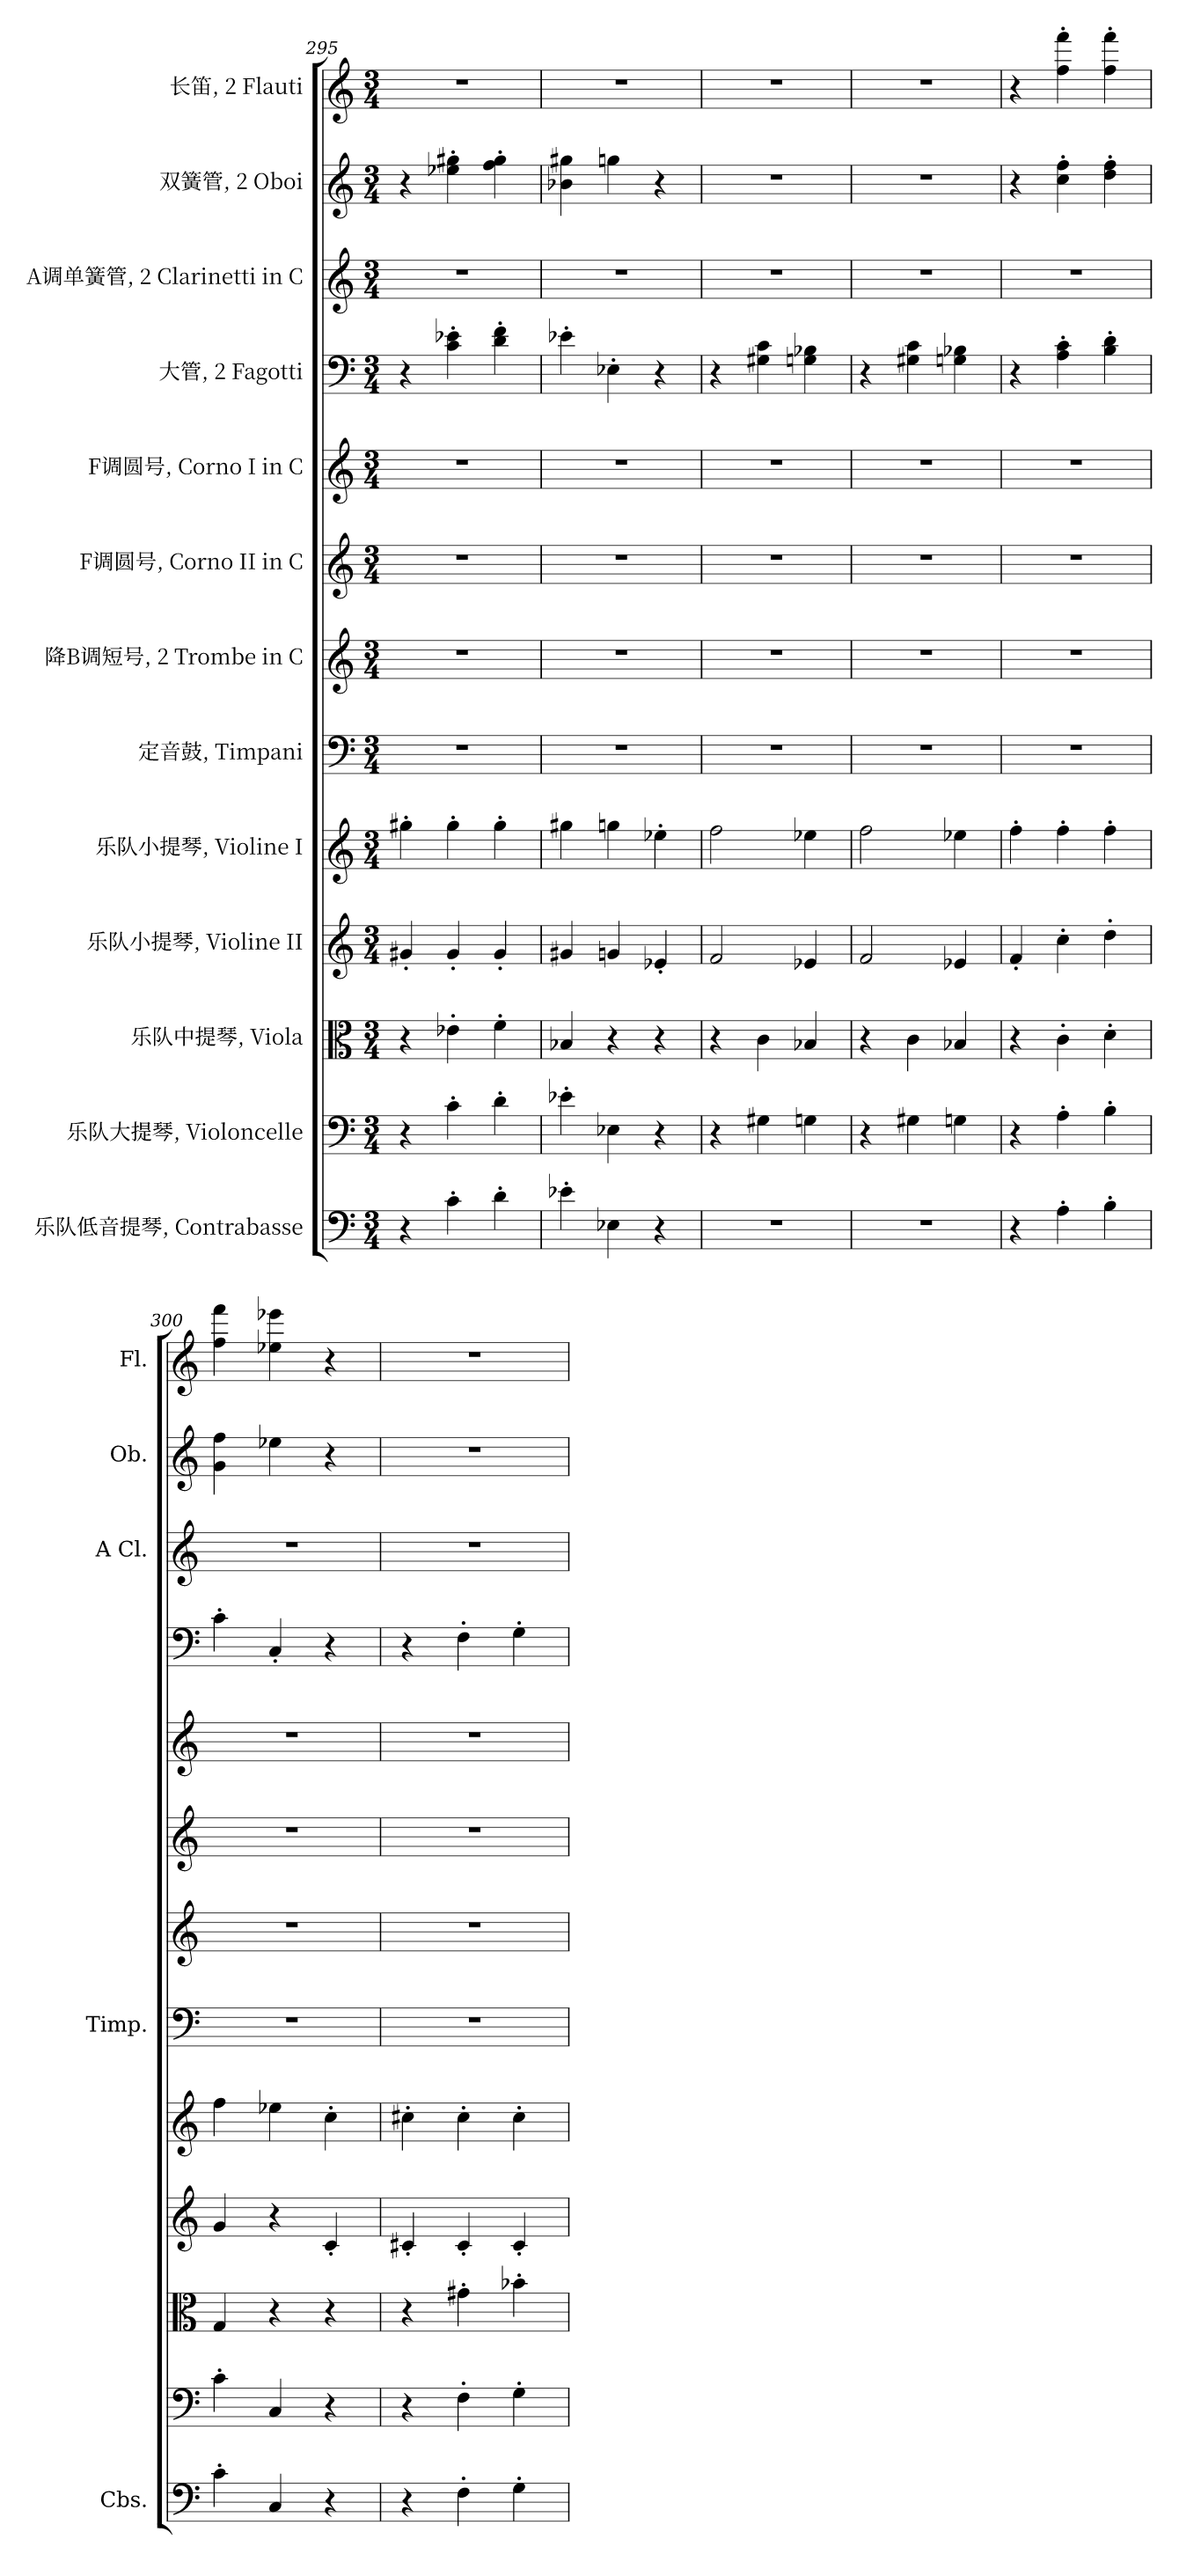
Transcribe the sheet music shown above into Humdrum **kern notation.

**kern	**kern	**kern	**kern	**kern	**kern	**kern	**kern	**kern	**kern	**kern	**kern	**kern
*part13	*part12	*part11	*part10	*part9	*part8	*part7	*part6	*part5	*part4	*part3	*part2	*part1
*staff13	*staff12	*staff11	*staff10	*staff9	*staff8	*staff7	*staff6	*staff5	*staff4	*staff3	*staff2	*staff1
*I"乐队低音提琴, Contrabasse	*I"乐队大提琴, Violoncelle	*I"乐队中提琴, Viola	*I"乐队小提琴, Violine II	*I"乐队小提琴, Violine I	*I"定音鼓, Timpani	*I"降B调短号, 2 Trombe in C	*I"F调圆号, Corno II in C	*I"F调圆号, Corno I in C	*I"大管, 2 Fagotti	*I"A调单簧管, 2 Clarinetti in C	*I"双簧管, 2 Oboi	*I"长笛, 2 Flauti
*I'Cbs.	*	*	*	*	*I'Timp.	*	*	*	*	*I'A Cl.	*I'Ob.	*I'Fl.
*clefF4	*clefF4	*clefC3	*clefG2	*clefG2	*clefF4	*clefG2	*clefG2	*clefG2	*clefF4	*clefG2	*clefG2	*clefG2
*ITrd7c12	*	*	*	*	*	*ITrd1c2	*ITrd4c7	*ITrd4c7	*	*ITrd2c3	*	*
*k[]	*k[]	*k[]	*k[]	*k[]	*k[]	*k[b-e-]	*k[b-]	*k[b-]	*k[]	*k[f#c#g#]	*k[]	*k[]
*M3/4	*M3/4	*M3/4	*M3/4	*M3/4	*M3/4	*M3/4	*M3/4	*M3/4	*M3/4	*M3/4	*M3/4	*M3/4
*MM306	*MM306	*MM306	*MM306	*MM306	*MM306	*MM306	*MM306	*MM306	*MM306	*MM306	*MM306	*MM306
=295	=295	=295	=295	=295	=295	=295	=295	=295	=295	=295	=295	=295
4r	4r	4r	4g#X'/	4gg#X'\	2.r	2.r	2.r	2.r	4r	2.r	4r	2.r
4C'\	4c'\	4e-X'\	4g#'/	4gg#'\	.	.	.	.	4c\' 4e-X\'	.	4ee-X\' 4gg#X\'	.
4D'\	4d'\	4f'\	4g#'/	4gg#'\	.	.	.	.	4d\' 4f\'	.	4ff\' 4gg#\'	.
=296	=296	=296	=296	=296	=296	=296	=296	=296	=296	=296	=296	=296
*	*	*	*	*	*	*	*	*	*	*	*	*MM306
4E-X'\	4e-X'\	4B-X/	4g#X/	4gg#X\	2.r	2.r	2.r	2.r	4e-X'\	2.r	4b-X\ 4gg#X\	2.r
4EE-X\	4E-X\	4r	4gn/	4ggn\	.	.	.	.	4E-X'\	.	4ggn\	.
4r	4r	4r	4e-X'/	4ee-X'\	.	.	.	.	4r	.	4r	.
=297	=297	=297	=297	=297	=297	=297	=297	=297	=297	=297	=297	=297
*	*	*	*	*	*	*	*	*	*	*	*	*MM306
2.r	4r	4r	2f/	2ff\	2.r	2.r	2.r	2.r	4r	2.r	2.r	2.r
.	4G#X\	4c\	.	.	.	.	.	.	4G#X\ 4c\	.	.	.
.	4Gn\	4B-X/	4e-X/	4ee-X\	.	.	.	.	4Gn\ 4B-X\	.	.	.
=298	=298	=298	=298	=298	=298	=298	=298	=298	=298	=298	=298	=298
*	*	*	*	*	*	*	*	*	*	*	*	*MM306
2.r	4r	4r	2f/	2ff\	2.r	2.r	2.r	2.r	4r	2.r	2.r	2.r
.	4G#X\	4c\	.	.	.	.	.	.	4G#X\ 4c\	.	.	.
.	4Gn\	4B-X/	4e-X/	4ee-X\	.	.	.	.	4Gn\ 4B-X\	.	.	.
!!LO:PB:g=z
=299	=299	=299	=299	=299	=299	=299	=299	=299	=299	=299	=299	=299
*	*	*	*	*	*	*	*	*	*	*	*	*MM306
4r	4r	4r	4f'/	4ff'\	2.r	2.r	2.r	2.r	4r	2.r	4r	4r
*	*	*	*	*	*	*	*	*	*	*	*	*MM332
4AA'\	4A'\	4c'\	4cc'\	4ff'\	.	.	.	.	4A\' 4c\'	.	4cc\' 4ff\'	4ff\' 4fff\'
4BB'\	4B'\	4d'\	4dd'\	4ff'\	.	.	.	.	4B\' 4d\'	.	4dd\' 4ff\'	4ff\' 4fff\'
=300	=300	=300	=300	=300	=300	=300	=300	=300	=300	=300	=300	=300
*	*	*	*	*	*	*	*	*	*	*	*	*MM306
4C'\	4c'\	4G/	4g/	4ff\	2.r	2.r	2.r	2.r	4c'\	2.r	4g\ 4ff\	4ff\ 4fff\
*	*	*	*	*	*	*	*	*	*	*	*	*MM332
4CC/	4C/	4r	4r	4ee-X\	.	.	.	.	4C'/	.	4ee-X\	4ee-X\ 4eee-X\
4r	4r	4r	4c'/	4cc'\	.	.	.	.	4r	.	4r	4r
=301	=301	=301	=301	=301	=301	=301	=301	=301	=301	=301	=301	=301
*	*	*	*	*	*	*	*	*	*	*	*	*MM306
4r	4r	4r	4c#X'/	4cc#X'\	2.r	2.r	2.r	2.r	4r	2.r	2.r	2.r
4FF'\	4F'\	4g#X'\	4c#'/	4cc#'\	.	.	.	.	4F'\	.	.	.
4GG'\	4G'\	4b-X'\	4c#'/	4cc#'\	.	.	.	.	4G'\	.	.	.
=	=	=	=	=	=	=	=	=	=	=	=	=
*-	*-	*-	*-	*-	*-	*-	*-	*-	*-	*-	*-	*-
